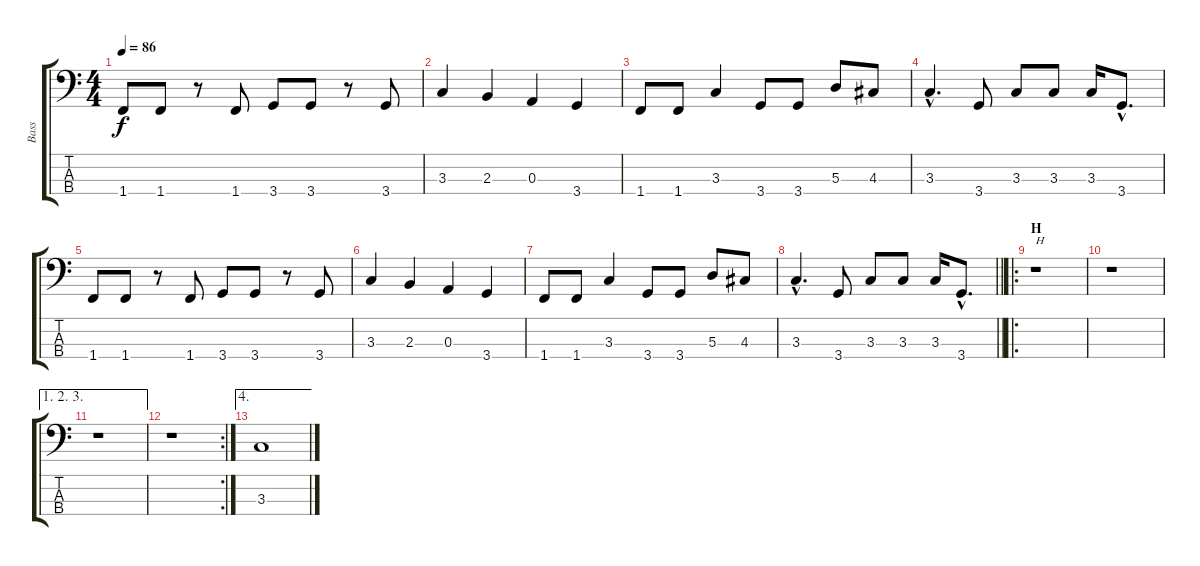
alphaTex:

\track ("Bass" "Bass") {instrument electricbasspick}
\staff {score tabs}
\tuning (G2 D2 A1 E1) {hide}
\ts (4 4)
\tempo 86
\clef f4
\ks c
1.4.8{dy f} 1.4.8 r.8 1.4.8 3.4.8 3.4.8 r.8 3.4.8 |
3.3.4 2.3.4 0.3.4 3.4.4 |
1.4.8 1.4.8 3.3.4 3.4.8 3.4.8 5.3.8 4.3.8 |
3.3{hac}.4{d} 3.4.8 3.3.8 3.3.8 3.3.16 3.4{hac}.8{d} |
1.4.8 1.4.8 r.8 1.4.8 3.4.8 3.4.8 r.8 3.4.8 |
3.3.4 2.3.4 0.3.4 3.4.4 |
1.4.8 1.4.8 3.3.4 3.4.8 3.4.8 5.3.8 4.3.8 |
\barLineRight lightlight
3.3{hac}.4{d} 3.4.8 3.3.8 3.3.8 3.3.16 3.4{hac}.8{d} |
\ro
\section ("" "H")
r.1{txt "H"} |
r.1 |
\ae (1 2 3)
r.1 |
\rc 2
r.1 |
\ae 4
3.3.1
